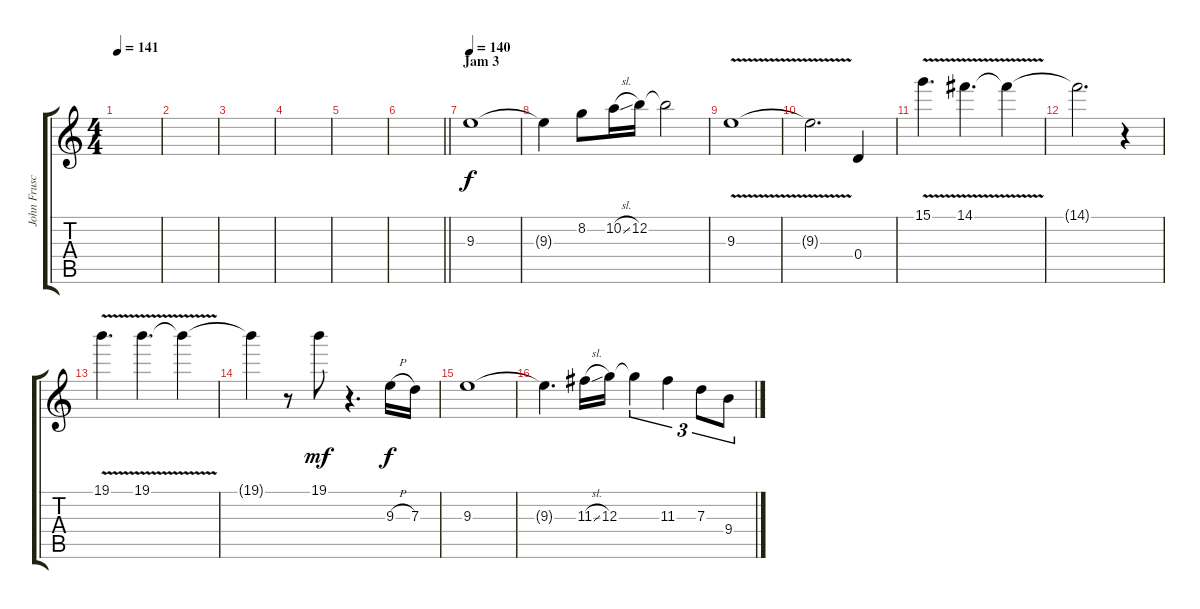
\track ("John Frusciante - Guitar 1" "John Frusc") {instrument overdrivenguitar}
\staff {score tabs}
\tuning (E4 B3 G3 D3 A2 E2) {hide}
\ts (4 4)
\tempo 141
\clef g2
\ks c
|
|
|
|
|
\barLineRight lightlight
|
\section ("" "Jam 3")
\tempo 140
9.3.1{volume 14 balance 16 instrument overdrivenguitar} |
9.3{t}.4 8.2.8 10.2{sl}.16 12.2.16 12.2{t}.2 |
9.3{v}.1 |
9.3{t}.2{d} 0.4.4 |
15.1{v}.4{d} 14.1{v}.4{d} 14.1{t}.4 |
14.1{t}.2{d} r.4 |
19.1{v}.4{d} 19.1{v}.4{d} 19.1{t}.4 |
19.1{t}.4{balance 0} r.8 19.1.8{dy mf} r.4{d} 9.3{h}.16{dy f} 7.3.16 |
9.3.1 |
9.3{t}.4{d} 11.3{sl}.16 12.3.16 12.3{t}.4{tu (3 2)} 11.3.4{tu (3 2)} 7.3.8{tu (3 2)} 9.4.8{tu (3 2)}
